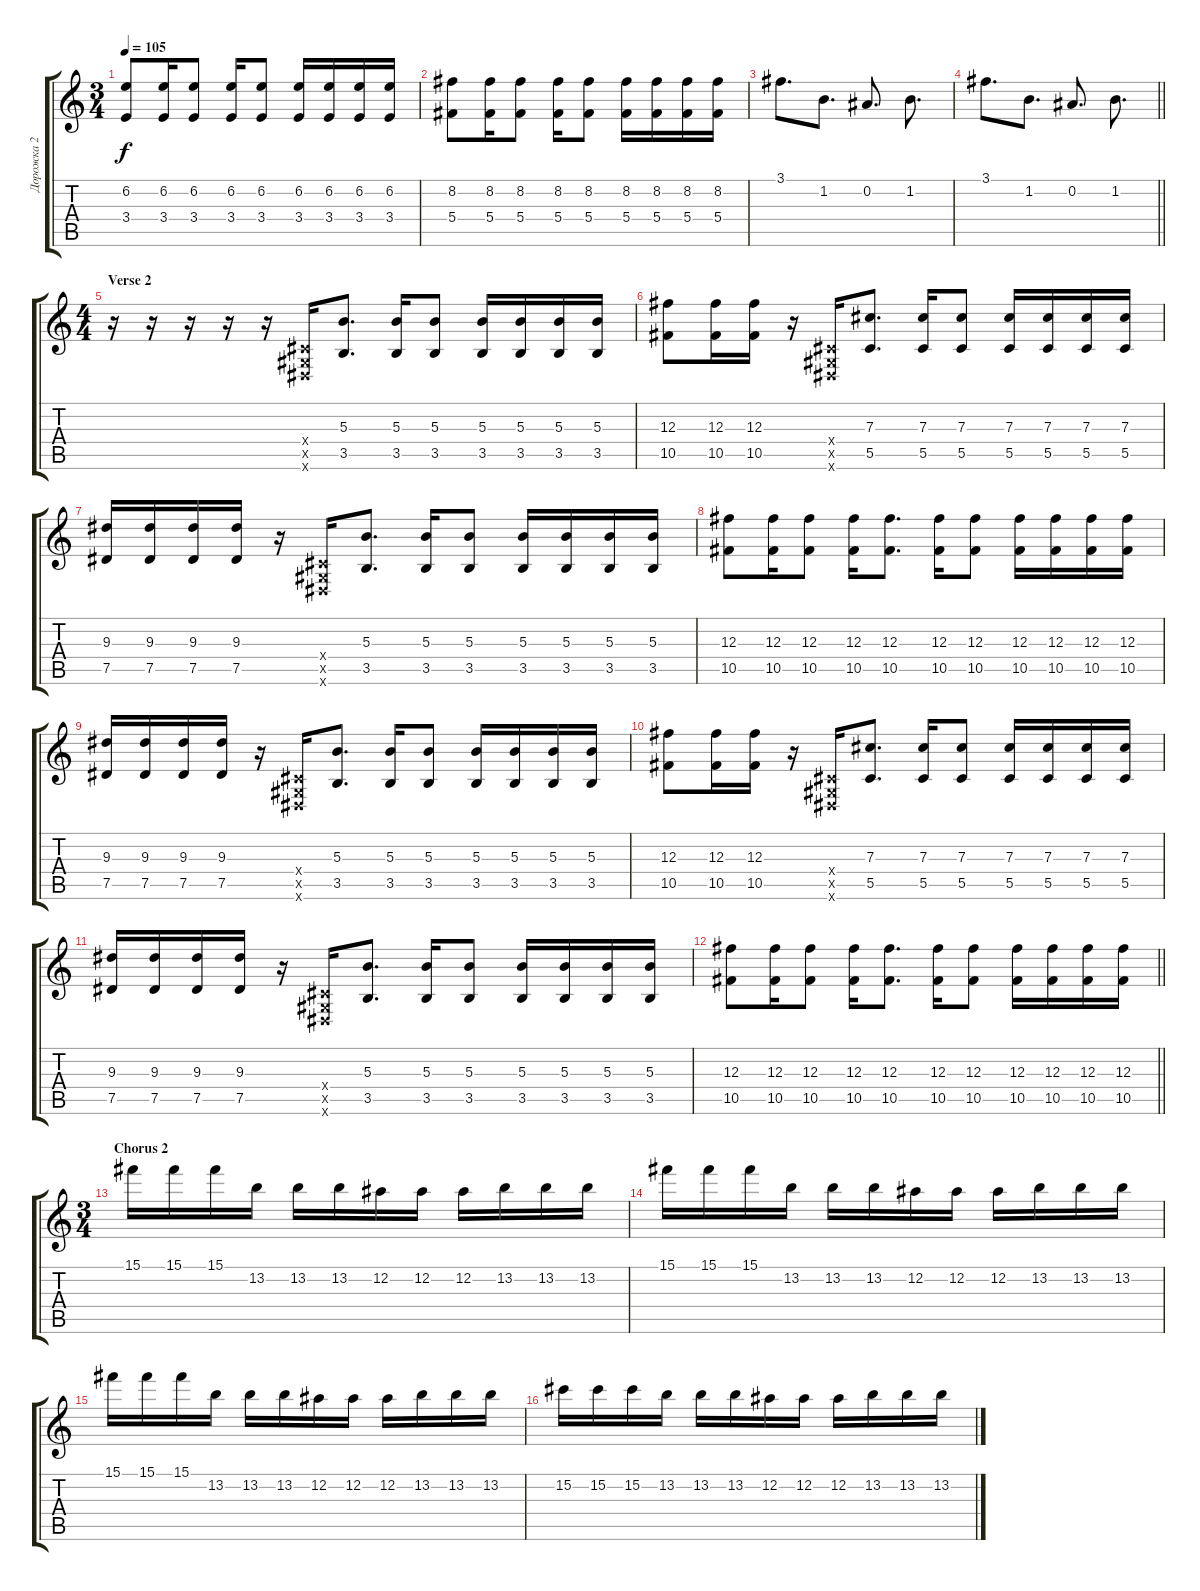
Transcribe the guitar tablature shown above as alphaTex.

\track ("Дорожка 2" "Дорожка 2") {instrument acousticguitarsteel}
\staff {score tabs}
\tuning (Eb4 Bb3 Gb3 Db3 Ab2 Eb2) {hide}
\ts (3 4)
\tempo 105
\clef g2
\ks c
(6.2 3.4).8{dy f} (6.2 3.4).16 (6.2 3.4).8 (6.2 3.4).16 (6.2 3.4).8 (6.2 3.4).16 (6.2 3.4).16 (6.2 3.4).16 (6.2 3.4).16 |
(8.2 5.4).8 (8.2 5.4).16 (8.2 5.4).8 (8.2 5.4).16 (8.2 5.4).8 (8.2 5.4).16 (8.2 5.4).16 (8.2 5.4).16 (8.2 5.4).16 |
3.1.8{d} 1.2.8{d} 0.2.8{d} 1.2.8{d} |
\barLineRight lightlight
3.1.8{d} 1.2.8{d} 0.2.8{d} 1.2.8{d} |
\ts (4 4)
\section ("" "Verse 2")
r.16 r.16 r.16 r.16 r.16 (0.4{x} 0.5{x} 0.6{x}).16 (5.3 3.5).8{d} (5.3 3.5).16 (5.3 3.5).8 (5.3 3.5).16 (5.3 3.5).16 (5.3 3.5).16 (5.3 3.5).16 |
(12.3 10.5).8 (12.3 10.5).16 (12.3 10.5).16 r.16 (0.4{x} 0.5{x} 0.6{x}).16 (7.3 5.5).8{d} (7.3 5.5).16 (7.3 5.5).8 (7.3 5.5).16 (7.3 5.5).16 (7.3 5.5).16 (7.3 5.5).16 |
(9.3 7.5).16 (9.3 7.5).16 (9.3 7.5).16 (9.3 7.5).16 r.16 (0.4{x} 0.5{x} 0.6{x}).16 (5.3 3.5).8{d} (5.3 3.5).16 (5.3 3.5).8 (5.3 3.5).16 (5.3 3.5).16 (5.3 3.5).16 (5.3 3.5).16 |
(12.3 10.5).8 (12.3 10.5).16 (12.3 10.5).8 (12.3 10.5).16 (12.3 10.5).8{d} (12.3 10.5).16 (12.3 10.5).8 (12.3 10.5).16 (12.3 10.5).16 (12.3 10.5).16 (12.3 10.5).16 |
(9.3 7.5).16 (9.3 7.5).16 (9.3 7.5).16 (9.3 7.5).16 r.16 (0.4{x} 0.5{x} 0.6{x}).16 (5.3 3.5).8{d} (5.3 3.5).16 (5.3 3.5).8 (5.3 3.5).16 (5.3 3.5).16 (5.3 3.5).16 (5.3 3.5).16 |
(12.3 10.5).8 (12.3 10.5).16 (12.3 10.5).16 r.16 (0.4{x} 0.5{x} 0.6{x}).16 (7.3 5.5).8{d} (7.3 5.5).16 (7.3 5.5).8 (7.3 5.5).16 (7.3 5.5).16 (7.3 5.5).16 (7.3 5.5).16 |
(9.3 7.5).16 (9.3 7.5).16 (9.3 7.5).16 (9.3 7.5).16 r.16 (0.4{x} 0.5{x} 0.6{x}).16 (5.3 3.5).8{d} (5.3 3.5).16 (5.3 3.5).8 (5.3 3.5).16 (5.3 3.5).16 (5.3 3.5).16 (5.3 3.5).16 |
\barLineRight lightlight
(12.3 10.5).8 (12.3 10.5).16 (12.3 10.5).8 (12.3 10.5).16 (12.3 10.5).8{d} (12.3 10.5).16 (12.3 10.5).8 (12.3 10.5).16 (12.3 10.5).16 (12.3 10.5).16 (12.3 10.5).16 |
\ts (3 4)
\section ("" "Chorus 2")
15.1.16 15.1.16 15.1.16 13.2.16 13.2.16 13.2.16 12.2.16 12.2.16 12.2.16 13.2.16 13.2.16 13.2.16 |
15.1.16 15.1.16 15.1.16 13.2.16 13.2.16 13.2.16 12.2.16 12.2.16 12.2.16 13.2.16 13.2.16 13.2.16 |
15.1.16 15.1.16 15.1.16 13.2.16 13.2.16 13.2.16 12.2.16 12.2.16 12.2.16 13.2.16 13.2.16 13.2.16 |
15.2.16 15.2.16 15.2.16 13.2.16 13.2.16 13.2.16 12.2.16 12.2.16 12.2.16 13.2.16 13.2.16 13.2.16
